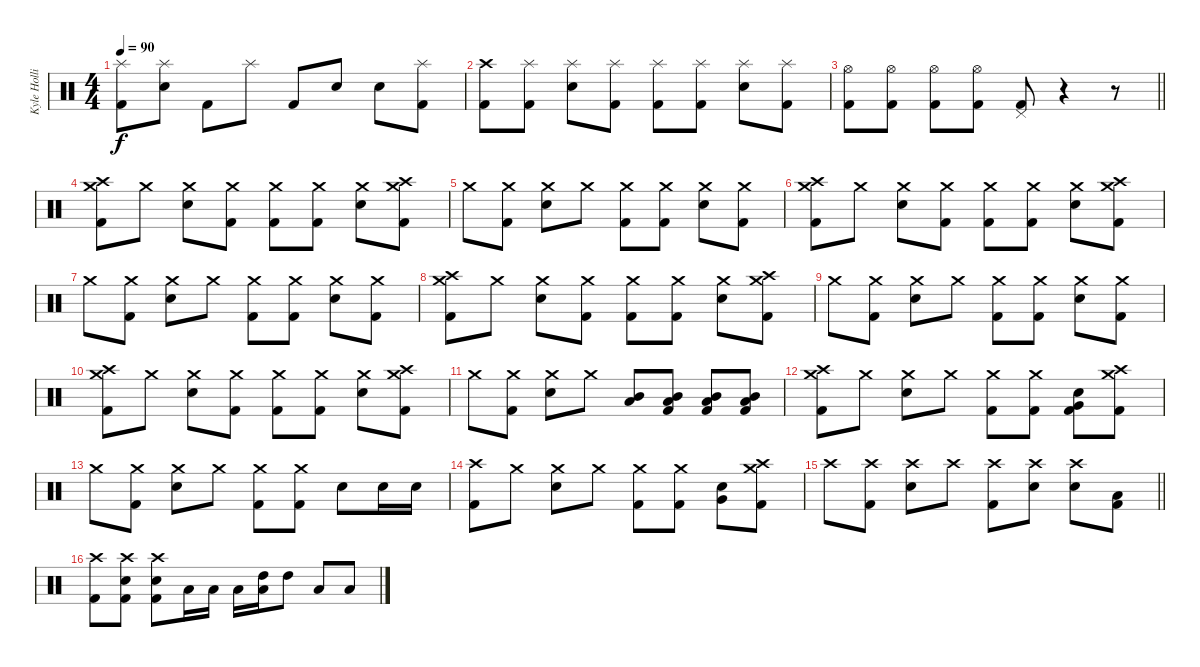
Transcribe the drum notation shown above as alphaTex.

\track ("Kyle Hollinger" "Kyle Holli") {instrument percussion}
\staff {score}
\articulation defaults
\ts (4 4)
\tempo 90
\clef neutral
\ks c
("Splash (hit)" "Kick (hit) 2").8{dy f} ("Splash (hit)" "Snare (hit) 2").8 "Kick (hit) 2".8 "Splash (hit)".8 "Kick (hit) 2".8 "Snare (hit) 2".8 "Snare (hit) 2".8 ("Splash (hit)" "Kick (hit) 2").8 |
("Crash high (hit)" "Kick (hit) 2").8 ("Splash (hit)" "Kick (hit) 2").8 ("Splash (hit)" "Snare (hit) 2").8 ("Splash (hit)" "Kick (hit) 2").8 ("Splash (hit)" "Kick (hit) 2").8 ("Splash (hit)" "Kick (hit) 2").8 ("Splash (hit)" "Snare (hit) 2").8 ("Splash (hit)" "Kick (hit) 2").8 |
\barLineRight lightlight
("Hi-Hat (open)" "Kick (hit) 2").8 ("Hi-Hat (open)" "Kick (hit) 2").8 ("Hi-Hat (open)" "Kick (hit) 2").8 ("Hi-Hat (open)" "Kick (hit) 2").8 ("Kick (hit) 2" "Pedal Hi-Hat (hit)").8 r.4 r.8 |
("Crash high (hit)" "Crash medium (hit)" "Kick (hit) 2").8 "Crash medium (hit)".8 ("Crash medium (hit)" "Snare (hit) 2").8 ("Crash medium (hit)" "Kick (hit) 2").8 ("Crash medium (hit)" "Kick (hit) 2").8 ("Crash medium (hit)" "Kick (hit) 2").8 ("Crash medium (hit)" "Snare (hit) 2").8 ("Crash high (hit)" "Crash medium (hit)" "Kick (hit) 2").8 |
"Crash medium (hit)".8 ("Crash medium (hit)" "Kick (hit) 2").8 ("Crash medium (hit)" "Snare (hit) 2").8 "Crash medium (hit)".8 ("Crash medium (hit)" "Kick (hit) 2").8 ("Crash medium (hit)" "Kick (hit) 2").8 ("Crash medium (hit)" "Snare (hit) 2").8 ("Crash medium (hit)" "Kick (hit) 2").8 |
("Crash high (hit)" "Crash medium (hit)" "Kick (hit) 2").8 "Crash medium (hit)".8 ("Crash medium (hit)" "Snare (hit) 2").8 ("Crash medium (hit)" "Kick (hit) 2").8 ("Crash medium (hit)" "Kick (hit) 2").8 ("Crash medium (hit)" "Kick (hit) 2").8 ("Crash medium (hit)" "Snare (hit) 2").8 ("Crash high (hit)" "Crash medium (hit)" "Kick (hit) 2").8 |
"Crash medium (hit)".8 ("Crash medium (hit)" "Kick (hit) 2").8 ("Crash medium (hit)" "Snare (hit) 2").8 "Crash medium (hit)".8 ("Crash medium (hit)" "Kick (hit) 2").8 ("Crash medium (hit)" "Kick (hit) 2").8 ("Crash medium (hit)" "Snare (hit) 2").8 ("Crash medium (hit)" "Kick (hit) 2").8 |
("Crash high (hit)" "Crash medium (hit)" "Kick (hit) 2").8 "Crash medium (hit)".8 ("Crash medium (hit)" "Snare (hit) 2").8 ("Crash medium (hit)" "Kick (hit) 2").8 ("Crash medium (hit)" "Kick (hit) 2").8 ("Crash medium (hit)" "Kick (hit) 2").8 ("Crash medium (hit)" "Snare (hit) 2").8 ("Crash high (hit)" "Crash medium (hit)" "Kick (hit) 2").8 |
"Crash medium (hit)".8 ("Crash medium (hit)" "Kick (hit) 2").8 ("Crash medium (hit)" "Snare (hit) 2").8 "Crash medium (hit)".8 ("Crash medium (hit)" "Kick (hit) 2").8 ("Crash medium (hit)" "Kick (hit) 2").8 ("Crash medium (hit)" "Snare (hit) 2").8 ("Crash medium (hit)" "Kick (hit) 2").8 |
("Crash high (hit)" "Crash medium (hit)" "Kick (hit) 2").8 "Crash medium (hit)".8 ("Crash medium (hit)" "Snare (hit) 2").8 ("Crash medium (hit)" "Kick (hit) 2").8 ("Crash medium (hit)" "Kick (hit) 2").8 ("Crash medium (hit)" "Kick (hit) 2").8 ("Crash medium (hit)" "Snare (hit) 2").8 ("Crash high (hit)" "Crash medium (hit)" "Kick (hit) 2").8 |
"Crash medium (hit)".8 ("Crash medium (hit)" "Kick (hit) 2").8 ("Crash medium (hit)" "Snare (hit) 2").8 "Crash medium (hit)".8 ("Mid Tom (hit)" "Low Tom (hit)").8 ("Mid Tom (hit)" "Low Tom (hit)" "Kick (hit) 2").8 ("Mid Tom (hit)" "Kick (hit) 2" "Low Floor Tom (hit)").8 ("Mid Tom (hit)" "Kick (hit) 2" "Low Floor Tom (hit)").8 |
("Crash high (hit)" "Crash medium (hit)" "Kick (hit) 2").8 "Crash medium (hit)".8 ("Crash medium (hit)" "Snare (hit) 2").8 "Crash medium (hit)".8 ("Crash medium (hit)" "Kick (hit) 2").8 ("Crash medium (hit)" "Kick (hit) 2").8 ("Snare (hit) 2" "Very Low Tom (hit)" "Kick (hit) 2").8 ("Crash high (hit)" "Crash medium (hit)" "Kick (hit) 2").8 |
"Crash medium (hit)".8 ("Crash medium (hit)" "Kick (hit) 2").8 ("Crash medium (hit)" "Snare (hit) 2").8 "Crash medium (hit)".8 ("Crash medium (hit)" "Kick (hit) 2").8 ("Crash medium (hit)" "Kick (hit) 2").8 "Snare (hit) 2".8 "Snare (hit) 2".16 "Snare (hit) 2".16 |
("Crash high (hit)" "Kick (hit) 2").8 "Crash medium (hit)".8 ("Crash medium (hit)" "Snare (hit) 2").8 "Crash medium (hit)".8 ("Crash medium (hit)" "Kick (hit) 2").8 ("Crash medium (hit)" "Kick (hit) 2").8 ("Snare (hit) 2" "Very Low Tom (hit)").8 ("Crash high (hit)" "Crash medium (hit)" "Kick (hit) 2").8 |
\barLineRight lightlight "Crash high (hit)".8
("Crash high (hit)" "Kick (hit) 2").8 ("Crash high (hit)" "Snare (hit) 2").8 "Crash high (hit)".8 ("Crash high (hit)" "Kick (hit) 2").8 ("Crash high (hit)" "Snare (hit) 2").8 ("Crash high (hit)" "Snare (hit) 2").8 ("Low Floor Tom (hit)" "Kick (hit) 2").8 |
("Crash high (hit)" "Kick (hit) 2").8 ("Crash high (hit)" "Snare (hit) 2" "Kick (hit) 2").8 ("Crash high (hit)" "Snare (hit) 2" "Kick (hit) 2").8 "Low Tom (hit)".16 "Low Tom (hit)".16 "Low Tom (hit)".16 ("Low Tom (hit)" "High Tom (hit)").16 "High Tom (hit)".8 "Low Floor Tom (hit)".8 "Low Floor Tom (hit)".8
